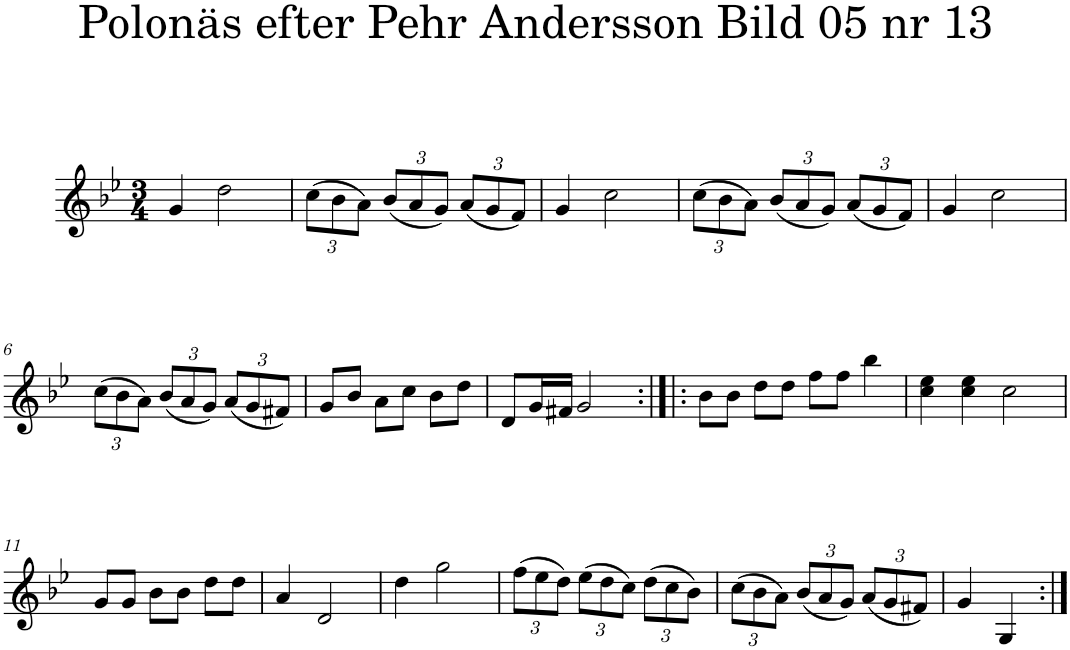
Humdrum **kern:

**kern
*part1
*staff1
*I"Piano
*I'Pno
*clefG2
*k[b-e-]
*g:
*M3/4
=1
4g/
2dd\
=2
*Xbrackettup
(12cc\L
12b-\
12a\J)
(12b-/L
12a/
12g/J)
(12a/L
12g/
12f/J)
=3
4g/
2cc\
=4
(12cc\L
12b-\
12a\J)
(12b-/L
12a/
12g/J)
(12a/L
12g/
12f/J)
=5
4g/
2cc\
!!LO:LB:g=z
=6
(12cc\L
12b-\
12a\J)
(12b-/L
12a/
12g/J)
(12a/L
12g/
12f#X/J)
=7
8g/L
8b-/J
8a\L
8cc\J
8b-\L
8dd\J
=8
8d/L
16g/L
16f#X/JJ
2g/
=9:|!|:
8b-\L
8b-\J
8dd\L
8dd\J
8ff\L
8ff\J
4bb-\
=10
4cc\ 4ee-\
4cc\ 4ee-\
[4cc\
!!LO:LB:g=z
=11
8g/L
4cc\]
8g/J
8b-\L
8b-\J
8dd\L
8dd\J
=12
4a/
2d/
=13
4dd\
2gg\
=14
(12ff\L
12ee-\
12dd\J)
(12ee-\L
12dd\
12cc\J)
(12dd\L
12cc\
12b-\J)
=15
(12cc\L
12b-\
12a\J)
(12b-/L
12a/
12g/J)
(12a/L
12g/
12f#X/J)
=16
4g/
4G/
=:|!
*-
